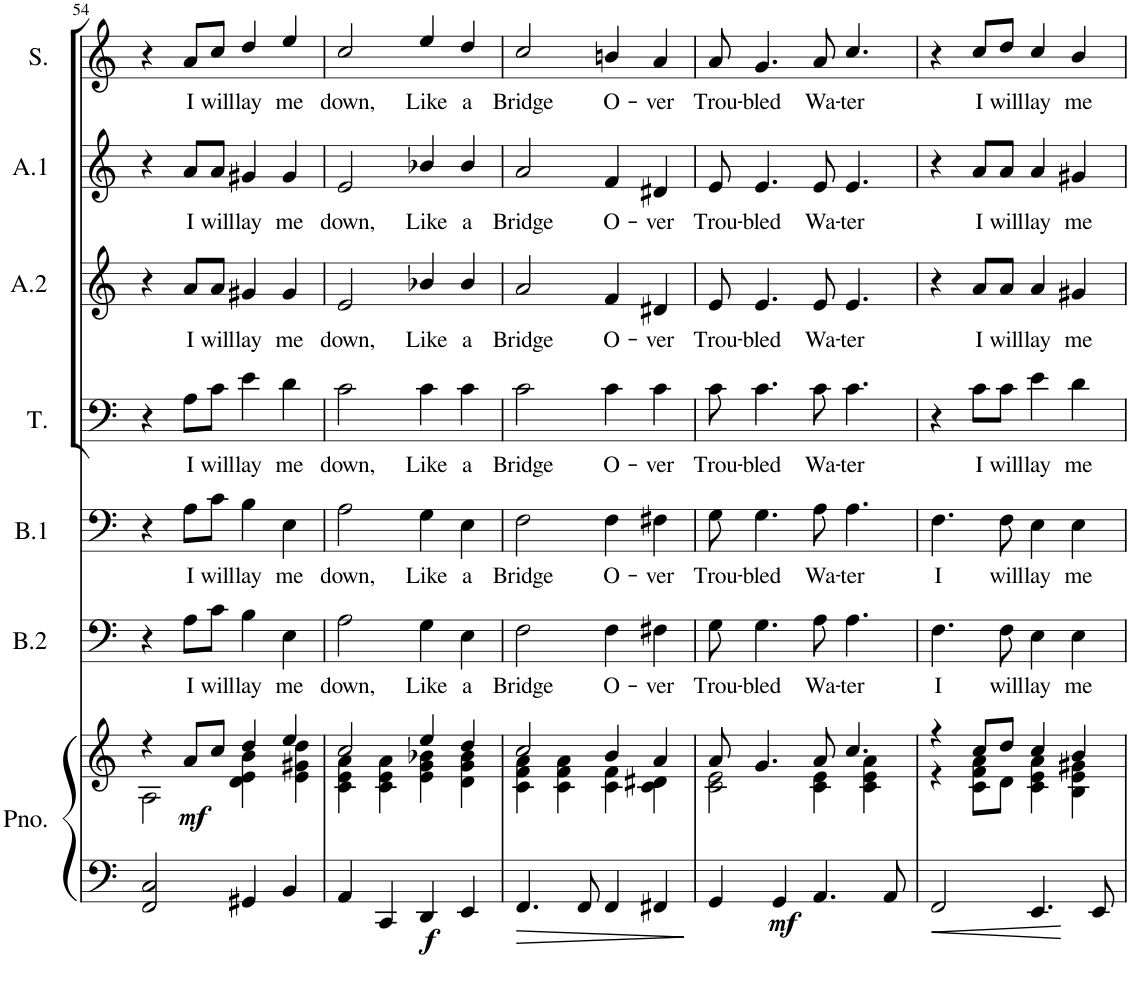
**kern	**kern	**dynam	**kern	**text	**kern	**text	**kern	**text	**kern	**text	**kern	**text	**kern	**text
*part7	*part7	*part7	*part6	*part6	*part5	*part5	*part4	*part4	*part3	*part3	*part2	*part2	*part1	*part1
*staff8	*staff7	*staff7/8	*staff6	*staff6	*staff5	*staff5	*staff4	*staff4	*staff3	*staff3	*staff2	*staff2	*staff1	*staff1
*I"Piano	*	*	*I"Bas 2	*	*I"Bas 1	*	*I"Tenor	*	*I"Alt 2	*	*I"Alt 1	*	*I"Sopraan	*
*I'Pno.	*	*	*I'B.2	*	*I'B.1	*	*I'T.	*	*I'A.2	*	*I'A.1	*	*I'S.	*
!!LO:PB:g=z
*clefF4	*clefG2	*	*clefF4	*	*clefF4	*	*clefF4	*	*clefG2	*	*clefG2	*	*clefG2	*
*	*	*	*Trd7c12	*	*	*	*	*	*	*	*	*	*	*
*k[]	*k[]	*	*k[]	*	*k[]	*	*k[]	*	*k[]	*	*k[]	*	*k[]	*
*M4/4	*M4/4	*	*M4/4	*	*M4/4	*	*M4/4	*	*M4/4	*	*M4/4	*	*M4/4	*
=54	=54	=54	=54	=54	=54	=54	=54	=54	=54	=54	=54	=54	=54	=54
*	*^	*	*	*	*	*	*	*	*	*	*	*	*	*
2FF/ 2C/	4r	2A\	.	4r	.	4r	.	4r	.	4r	.	4r	.	4r	.
!	!	!	!LO:DY:b	!	!LO:LY:b	!	!LO:LY:b	!	!LO:LY:b	!	!LO:LY:b	!	!LO:LY:b	!	!LO:LY:b
.	8a/L	.	mf	8A\L	I	8A\L	I	8A\L	I	8a/L	I	8a/L	I	8a/L	I
!	!	!	!	!	!LO:LY:b	!	!LO:LY:b	!	!LO:LY:b	!	!LO:LY:b	!	!LO:LY:b	!	!LO:LY:b
.	8cc/J	.	.	8c\J	will	8c\J	will	8c\J	will	8a/J	will	8a/J	will	8cc/J	will
!	!	!	!	!	!LO:LY:b	!	!LO:LY:b	!	!LO:LY:b	!	!LO:LY:b	!	!LO:LY:b	!	!LO:LY:b
4GG#X/	4dd/	4d\ 4e\ 4b\	.	4B\	lay	4B\	lay	4e\	lay	4g#X/	lay	4g#X/	lay	4dd/	lay
!	!	!	!	!	!LO:LY:b	!	!LO:LY:b	!	!LO:LY:b	!	!LO:LY:b	!	!LO:LY:b	!	!LO:LY:b
4BB/	4ee/	4e\ 4g#X\ 4dd\	.	4E\	me	4E\	me	4d\	me	4g#/	me	4g#/	me	4ee/	me
=55	=55	=55	=55	=55	=55	=55	=55	=55	=55	=55	=55	=55	=55	=55	=55
!	!	!	!	!	!LO:LY:b	!	!LO:LY:b	!	!LO:LY:b	!	!LO:LY:b	!	!LO:LY:b	!	!LO:LY:b
4AA/	2cc/	4c\ 4e\ 4a\	.	2A\	down,	2A\	down,	2c\	down,	2e/	down,	2e/	down,	2cc/	down,
4CC/	.	4c\ 4e\ 4a\	.	.	.	.	.	.	.	.	.	.	.	.	.
!	!	!	!LO:DY:b=2	!	!LO:LY:b	!	!LO:LY:b	!	!LO:LY:b	!	!LO:LY:b	!	!LO:LY:b	!	!LO:LY:b
4DD/	4ee/	4e\ 4g\ 4b-X\	f	4G\	Like	4G\	Like	4c\	Like	4b-X/	Like	4b-X/	Like	4ee/	Like
!	!	!	!	!	!LO:LY:b	!	!LO:LY:b	!	!LO:LY:b	!	!LO:LY:b	!	!LO:LY:b	!	!LO:LY:b
4EE/	4dd/	4d\ 4g\ 4b-\	.	4E\	a	4E\	a	4c\	a	4b-/	a	4b-/	a	4dd/	a
=56	=56	=56	=56	=56	=56	=56	=56	=56	=56	=56	=56	=56	=56	=56	=56
!	!	!	!	!	!LO:LY:b	!	!LO:LY:b	!	!LO:LY:b	!	!LO:LY:b	!	!LO:LY:b	!	!LO:LY:b
4.FF/	2cc/	4c\ 4f\ 4a\	.	2F\	Bridge	2F\	Bridge	2c\	Bridge	2a/	Bridge	2a/	Bridge	2cc/	Bridge
.	.	4c\ 4f\ 4a\	.	.	.	.	.	.	.	.	.	.	.	.	.
8FF/	.	.	.	.	.	.	.	.	.	.	.	.	.	.	.
!	!	!	!	!	!LO:LY:b	!	!LO:LY:b	!	!LO:LY:b	!	!LO:LY:b	!	!LO:LY:b	!	!LO:LY:b
4FF/	4b/	4c\ 4f\	.	4F\	O-	4F\	O-	4c\	O-	4f/	O-	4f/	O-	4bn/	O-
!	!	!	!	!	!LO:LY:b	!	!LO:LY:b	!	!LO:LY:b	!	!LO:LY:b	!	!LO:LY:b	!	!LO:LY:b
4FF#X/	4a/	4c\ 4d#X\	.	4F#X\	-ver	4F#X\	-ver	4c\	-ver	4d#X/	-ver	4d#X/	-ver	4a/	-ver
=57	=57	=57	=57	=57	=57	=57	=57	=57	=57	=57	=57	=57	=57	=57	=57
!	!	!	!	!	!LO:LY:b	!	!LO:LY:b	!	!LO:LY:b	!	!LO:LY:b	!	!LO:LY:b	!	!LO:LY:b
4GG/	8a/	2c\ 2e\	.	8G\	Trou-	8G\	Trou-	8c\	Trou-	8e/	Trou-	8e/	Trou-	8a/	Trou-
!	!	!	!	!	!LO:LY:b	!	!LO:LY:b	!	!LO:LY:b	!	!LO:LY:b	!	!LO:LY:b	!	!LO:LY:b
.	4.g/	.	.	4.G\	-bled	4.G\	-bled	4.c\	-bled	4.e/	-bled	4.e/	-bled	4.g/	-bled
!	!	!	!LO:DY:b=2	!	!	!	!	!	!	!	!	!	!	!	!
4GG/	.	.	mf	.	.	.	.	.	.	.	.	.	.	.	.
!	!	!	!	!	!LO:LY:b	!	!LO:LY:b	!	!LO:LY:b	!	!LO:LY:b	!	!LO:LY:b	!	!LO:LY:b
4.AA/	8a/	4c\ 4e\	.	8A\	-Wa-	8A\	-Wa-	8c\	-Wa-	8e/	-Wa-	8e/	-Wa-	8a/	-Wa-
!	!	!	!	!	!LO:LY:b	!	!LO:LY:b	!	!LO:LY:b	!	!LO:LY:b	!	!LO:LY:b	!	!LO:LY:b
.	4.cc/	.	.	4.A\	-ter	4.A\	-ter	4.c\	-ter	4.e/	-ter	4.e/	-ter	4.cc/	-ter
.	.	4c\ 4e\ 4a\	.	.	.	.	.	.	.	.	.	.	.	.	.
8AA/	.	.	.	.	.	.	.	.	.	.	.	.	.	.	.
=58	=58	=58	=58	=58	=58	=58	=58	=58	=58	=58	=58	=58	=58	=58	=58
!	!	!	!	!	!LO:LY:b	!	!LO:LY:b	!	!	!	!	!	!	!	!
2FF/	4r	4r	.	4.F\	I	4.F\	I	4r	.	4r	.	4r	.	4r	.
!	!	!	!	!	!	!	!	!	!LO:LY:b	!	!LO:LY:b	!	!LO:LY:b	!	!LO:LY:b
.	8cc/L	8c\ 8f\ 8a\L	.	.	.	.	.	8c\L	I	8a/L	I	8a/L	I	8cc/L	I
!	!	!	!	!	!LO:LY:b	!	!LO:LY:b	!	!LO:LY:b	!	!LO:LY:b	!	!LO:LY:b	!	!LO:LY:b
.	8dd/J	8d\J	.	8F\	will	8F\	will	8c\J	will	8a/J	will	8a/J	will	8dd/J	will
!	!	!	!	!	!LO:LY:b	!	!LO:LY:b	!	!LO:LY:b	!	!LO:LY:b	!	!LO:LY:b	!	!LO:LY:b
4.EE/	4cc/	4c\ 4e\ 4a\	.	4E\	lay	4E\	lay	4e\	lay	4a/	lay	4a/	lay	4cc/	lay
!	!	!	!	!	!LO:LY:b	!	!LO:LY:b	!	!LO:LY:b	!	!LO:LY:b	!	!LO:LY:b	!	!LO:LY:b
.	4b/	4B\ 4e\ 4g#X\	.	4E\	me	4E\	me	4d\	me	4g#X/	me	4g#X/	me	4b/	me
8EE/	.	.	.	.	.	.	.	.	.	.	.	.	.	.	.
*	*v	*v	*	*	*	*	*	*	*	*	*	*	*	*	*
=	=	=	=	=	=	=	=	=	=	=	=	=	=	=
*-	*-	*-	*-	*-	*-	*-	*-	*-	*-	*-	*-	*-	*-	*-
